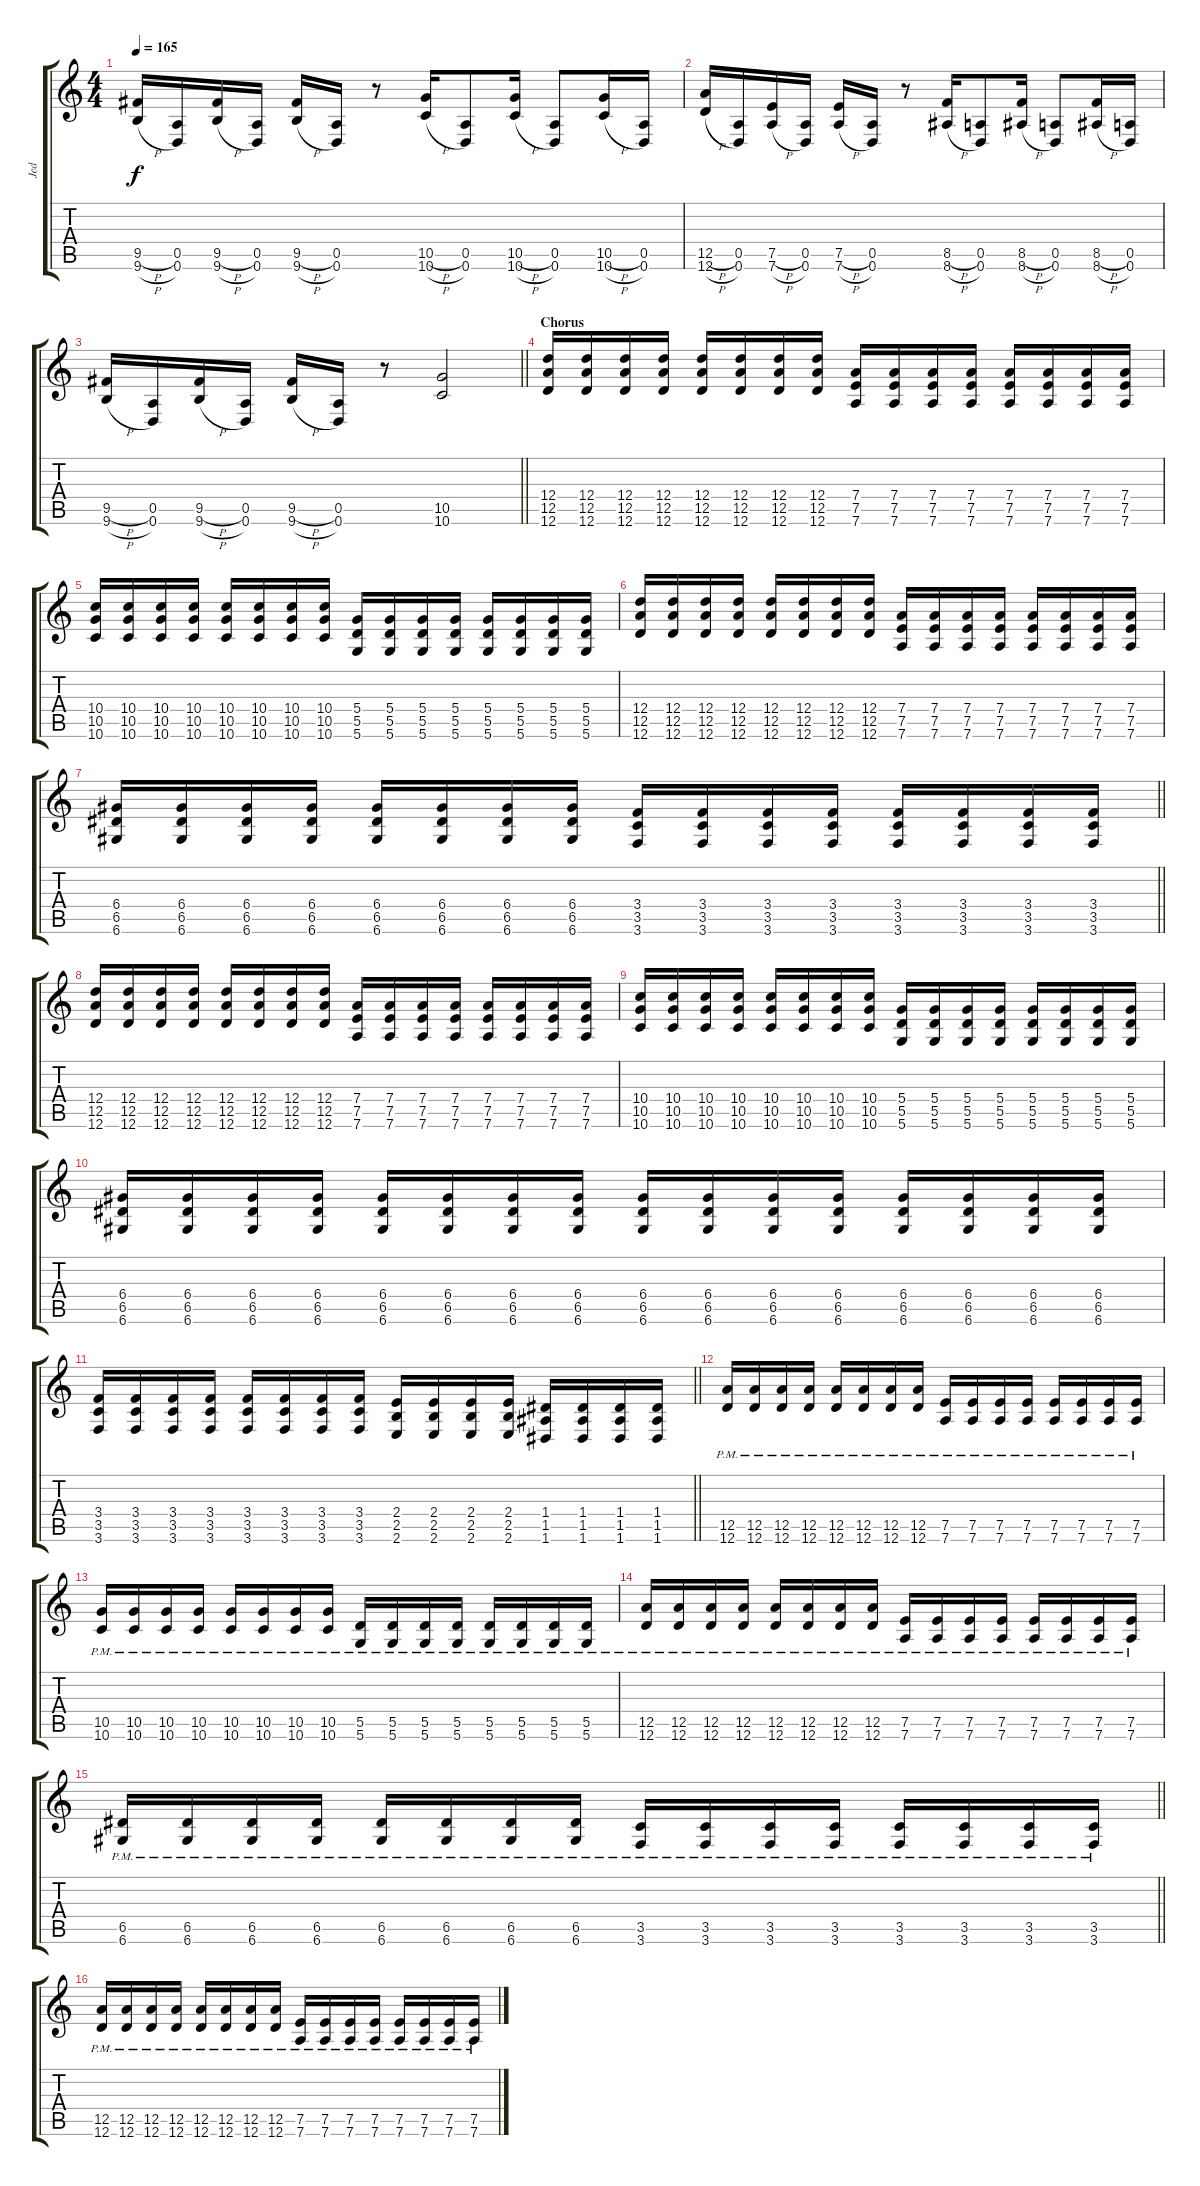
\track ("Jed" "Jed") {instrument distortionguitar}
\staff {score tabs}
\tuning (E4 B3 G3 D3 A2 D2) {hide}
\ts (4 4)
\tempo 165
\clef g2
\ks c
(9.5{h} 9.6{h}).16{dy f} (0.5 0.6).16 (9.5{h} 9.6{h}).16 (0.5 0.6).16 (9.5{h} 9.6{h}).16 (0.5 0.6).16 r.8 (10.5{h} 10.6{h}).16 (0.5 0.6).8 (10.5{h} 10.6{h}).16 (0.5 0.6).8 (10.5{h} 10.6{h}).16 (0.5 0.6).16 |
(12.5{h} 12.6{h}).16 (0.5 0.6).16 (7.5{h} 7.6{h}).16 (0.5 0.6).16 (7.5{h} 7.6{h}).16 (0.5 0.6).16 r.8 (8.5{h} 8.6{h}).16 (0.5 0.6).8 (8.5{h} 8.6{h}).16 (0.5 0.6).8 (8.5{h} 8.6{h}).16 (0.5 0.6).16 |
\barLineRight lightlight
(9.5{h} 9.6{h}).16 (0.5 0.6).16 (9.5{h} 9.6{h}).16 (0.5 0.6).16 (9.5{h} 9.6{h}).16 (0.5 0.6).16 r.8 (10.5 10.6).2 |
\section ("" "Chorus")
(12.4 12.5 12.6).16 (12.4 12.5 12.6).16 (12.4 12.5 12.6).16 (12.4 12.5 12.6).16 (12.4 12.5 12.6).16 (12.4 12.5 12.6).16 (12.4 12.5 12.6).16 (12.4 12.5 12.6).16 (7.4 7.5 7.6).16 (7.4 7.5 7.6).16 (7.4 7.5 7.6).16 (7.4 7.5 7.6).16 (7.4 7.5 7.6).16 (7.4 7.5 7.6).16 (7.4 7.5 7.6).16 (7.4 7.5 7.6).16 |
(10.4 10.5 10.6).16 (10.4 10.5 10.6).16 (10.4 10.5 10.6).16 (10.4 10.5 10.6).16 (10.4 10.5 10.6).16 (10.4 10.5 10.6).16 (10.4 10.5 10.6).16 (10.4 10.5 10.6).16 (5.4 5.5 5.6).16 (5.4 5.5 5.6).16 (5.4 5.5 5.6).16 (5.4 5.5 5.6).16 (5.4 5.5 5.6).16 (5.4 5.5 5.6).16 (5.4 5.5 5.6).16 (5.4 5.5 5.6).16 |
(12.4 12.5 12.6).16 (12.4 12.5 12.6).16 (12.4 12.5 12.6).16 (12.4 12.5 12.6).16 (12.4 12.5 12.6).16 (12.4 12.5 12.6).16 (12.4 12.5 12.6).16 (12.4 12.5 12.6).16 (7.4 7.5 7.6).16 (7.4 7.5 7.6).16 (7.4 7.5 7.6).16 (7.4 7.5 7.6).16 (7.4 7.5 7.6).16 (7.4 7.5 7.6).16 (7.4 7.5 7.6).16 (7.4 7.5 7.6).16 |
\barLineRight lightlight
(6.4 6.5 6.6).16 (6.4 6.5 6.6).16 (6.4 6.5 6.6).16 (6.4 6.5 6.6).16 (6.4 6.5 6.6).16 (6.4 6.5 6.6).16 (6.4 6.5 6.6).16 (6.4 6.5 6.6).16 (3.4 3.5 3.6).16 (3.4 3.5 3.6).16 (3.4 3.5 3.6).16 (3.4 3.5 3.6).16 (3.4 3.5 3.6).16 (3.4 3.5 3.6).16 (3.4 3.5 3.6).16 (3.4 3.5 3.6).16 |
(12.4 12.5 12.6).16 (12.4 12.5 12.6).16 (12.4 12.5 12.6).16 (12.4 12.5 12.6).16 (12.4 12.5 12.6).16 (12.4 12.5 12.6).16 (12.4 12.5 12.6).16 (12.4 12.5 12.6).16 (7.4 7.5 7.6).16 (7.4 7.5 7.6).16 (7.4 7.5 7.6).16 (7.4 7.5 7.6).16 (7.4 7.5 7.6).16 (7.4 7.5 7.6).16 (7.4 7.5 7.6).16 (7.4 7.5 7.6).16 |
(10.4 10.5 10.6).16 (10.4 10.5 10.6).16 (10.4 10.5 10.6).16 (10.4 10.5 10.6).16 (10.4 10.5 10.6).16 (10.4 10.5 10.6).16 (10.4 10.5 10.6).16 (10.4 10.5 10.6).16 (5.4 5.5 5.6).16 (5.4 5.5 5.6).16 (5.4 5.5 5.6).16 (5.4 5.5 5.6).16 (5.4 5.5 5.6).16 (5.4 5.5 5.6).16 (5.4 5.5 5.6).16 (5.4 5.5 5.6).16 |
(6.4 6.5 6.6).16 (6.4 6.5 6.6).16 (6.4 6.5 6.6).16 (6.4 6.5 6.6).16 (6.4 6.5 6.6).16 (6.4 6.5 6.6).16 (6.4 6.5 6.6).16 (6.4 6.5 6.6).16 (6.4 6.5 6.6).16 (6.4 6.5 6.6).16 (6.4 6.5 6.6).16 (6.4 6.5 6.6).16 (6.4 6.5 6.6).16 (6.4 6.5 6.6).16 (6.4 6.5 6.6).16 (6.4 6.5 6.6).16 |
\barLineRight lightlight
(3.4 3.5 3.6).16 (3.4 3.5 3.6).16 (3.4 3.5 3.6).16 (3.4 3.5 3.6).16 (3.4 3.5 3.6).16 (3.4 3.5 3.6).16 (3.4 3.5 3.6).16 (3.4 3.5 3.6).16 (2.4 2.5 2.6).16 (2.4 2.5 2.6).16 (2.4 2.5 2.6).16 (2.4 2.5 2.6).16 (1.4 1.5 1.6).16 (1.4 1.5 1.6).16 (1.4 1.5 1.6).16 (1.4 1.5 1.6).16 |
(12.5{pm} 12.6{pm}).16 (12.5{pm} 12.6{pm}).16 (12.5{pm} 12.6{pm}).16 (12.5{pm} 12.6{pm}).16 (12.5{pm} 12.6{pm}).16 (12.5{pm} 12.6{pm}).16 (12.5{pm} 12.6{pm}).16 (12.5{pm} 12.6{pm}).16 (7.5{pm} 7.6{pm}).16 (7.5{pm} 7.6{pm}).16 (7.5{pm} 7.6{pm}).16 (7.5{pm} 7.6{pm}).16 (7.5{pm} 7.6{pm}).16 (7.5{pm} 7.6{pm}).16 (7.5{pm} 7.6{pm}).16 (7.5{pm} 7.6{pm}).16 |
(10.5{pm} 10.6{pm}).16 (10.5{pm} 10.6{pm}).16 (10.5{pm} 10.6{pm}).16 (10.5{pm} 10.6{pm}).16 (10.5{pm} 10.6{pm}).16 (10.5{pm} 10.6{pm}).16 (10.5{pm} 10.6{pm}).16 (10.5{pm} 10.6{pm}).16 (5.5{pm} 5.6{pm}).16 (5.5{pm} 5.6{pm}).16 (5.5{pm} 5.6{pm}).16 (5.5{pm} 5.6{pm}).16 (5.5{pm} 5.6{pm}).16 (5.5{pm} 5.6{pm}).16 (5.5{pm} 5.6{pm}).16 (5.5{pm} 5.6{pm}).16 |
(12.5{pm} 12.6{pm}).16 (12.5{pm} 12.6{pm}).16 (12.5{pm} 12.6{pm}).16 (12.5{pm} 12.6{pm}).16 (12.5{pm} 12.6{pm}).16 (12.5{pm} 12.6{pm}).16 (12.5{pm} 12.6{pm}).16 (12.5{pm} 12.6{pm}).16 (7.5{pm} 7.6{pm}).16 (7.5{pm} 7.6{pm}).16 (7.5{pm} 7.6{pm}).16 (7.5{pm} 7.6{pm}).16 (7.5{pm} 7.6{pm}).16 (7.5{pm} 7.6{pm}).16 (7.5{pm} 7.6{pm}).16 (7.5{pm} 7.6{pm}).16 |
\barLineRight lightlight
(6.5{pm} 6.6{pm}).16 (6.5{pm} 6.6{pm}).16 (6.5{pm} 6.6{pm}).16 (6.5{pm} 6.6{pm}).16 (6.5{pm} 6.6{pm}).16 (6.5{pm} 6.6{pm}).16 (6.5{pm} 6.6{pm}).16 (6.5{pm} 6.6{pm}).16 (3.5{pm} 3.6{pm}).16 (3.5{pm} 3.6{pm}).16 (3.5{pm} 3.6{pm}).16 (3.5{pm} 3.6{pm}).16 (3.5{pm} 3.6{pm}).16 (3.5{pm} 3.6{pm}).16 (3.5{pm} 3.6{pm}).16 (3.5{pm} 3.6{pm}).16 |
(12.5{pm} 12.6{pm}).16 (12.5{pm} 12.6{pm}).16 (12.5{pm} 12.6{pm}).16 (12.5{pm} 12.6{pm}).16 (12.5{pm} 12.6{pm}).16 (12.5{pm} 12.6{pm}).16 (12.5{pm} 12.6{pm}).16 (12.5{pm} 12.6{pm}).16 (7.5{pm} 7.6{pm}).16 (7.5{pm} 7.6{pm}).16 (7.5{pm} 7.6{pm}).16 (7.5{pm} 7.6{pm}).16 (7.5{pm} 7.6{pm}).16 (7.5{pm} 7.6{pm}).16 (7.5{pm} 7.6{pm}).16 (7.5{pm} 7.6{pm}).16
